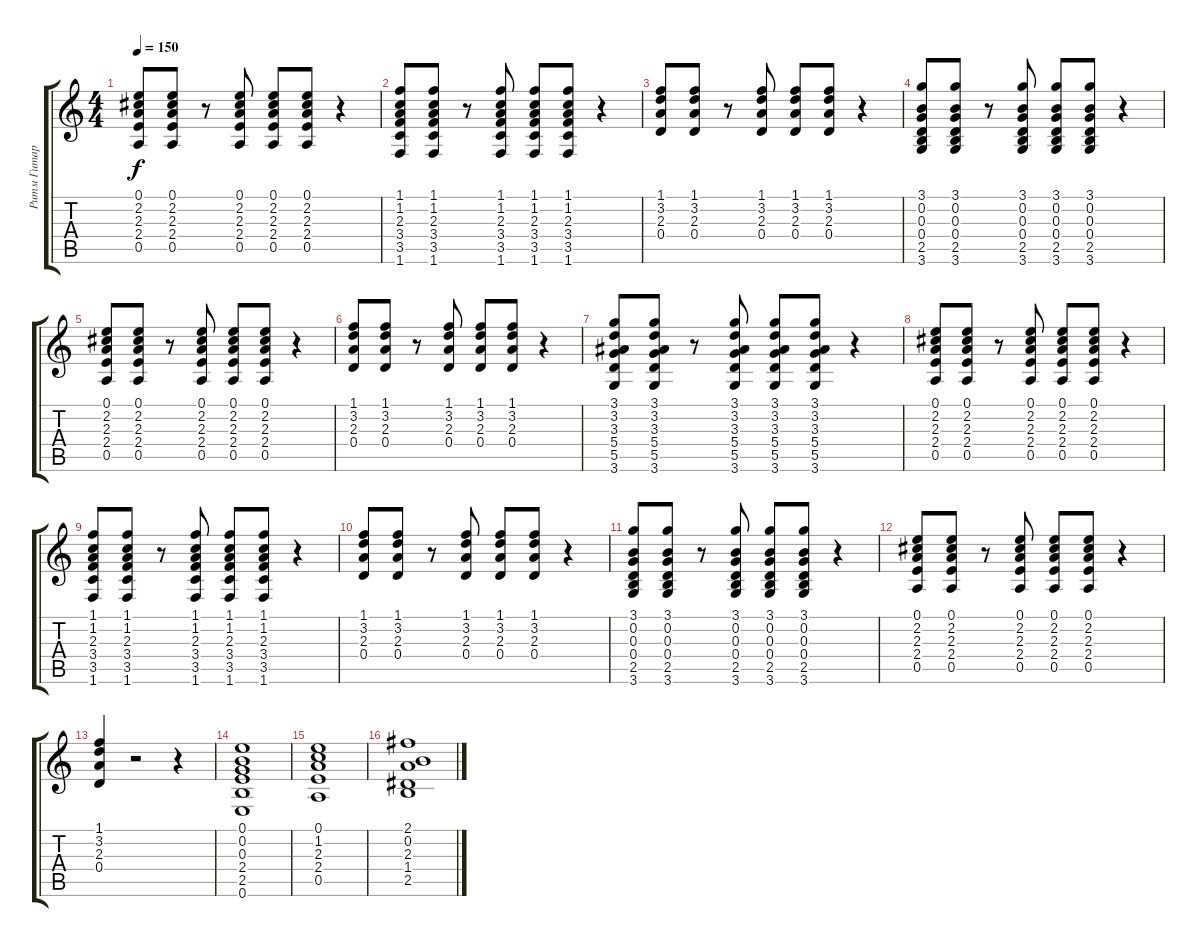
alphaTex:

\track ("Ритм Гитара" "Ритм Гитар") {instrument acousticguitarsteel}
\staff {score tabs}
\tuning (E4 B3 G3 D3 A2 E2) {hide}
\ts (4 4)
\tempo 150
\clef g2
\ks c
(0.1 2.2 2.3 2.4 0.5).8{dy f} (0.1 2.2 2.3 2.4 0.5).8 r.8 (0.1 2.2 2.3 2.4 0.5).8 (0.1 2.2 2.3 2.4 0.5).8 (0.1 2.2 2.3 2.4 0.5).8 r.4 |
(1.1 1.2 2.3 3.4 3.5 1.6).8 (1.1 1.2 2.3 3.4 3.5 1.6).8 r.8 (1.1 1.2 2.3 3.4 3.5 1.6).8 (1.1 1.2 2.3 3.4 3.5 1.6).8 (1.1 1.2 2.3 3.4 3.5 1.6).8 r.4 |
(1.1 3.2 2.3 0.4).8 (1.1 3.2 2.3 0.4).8 r.8 (1.1 3.2 2.3 0.4).8 (1.1 3.2 2.3 0.4).8 (1.1 3.2 2.3 0.4).8 r.4 |
(3.1 0.2 0.3 0.4 2.5 3.6).8 (3.1 0.2 0.3 0.4 2.5 3.6).8 r.8 (3.1 0.2 0.3 0.4 2.5 3.6).8 (3.1 0.2 0.3 0.4 2.5 3.6).8 (3.1 0.2 0.3 0.4 2.5 3.6).8 r.4 |
(0.1 2.2 2.3 2.4 0.5).8 (0.1 2.2 2.3 2.4 0.5).8 r.8 (0.1 2.2 2.3 2.4 0.5).8 (0.1 2.2 2.3 2.4 0.5).8 (0.1 2.2 2.3 2.4 0.5).8 r.4 |
(1.1 3.2 2.3 0.4).8 (1.1 3.2 2.3 0.4).8 r.8 (1.1 3.2 2.3 0.4).8 (1.1 3.2 2.3 0.4).8 (1.1 3.2 2.3 0.4).8 r.4 |
(3.1 3.2 3.3 5.4 5.5 3.6).8 (3.1 3.2 3.3 5.4 5.5 3.6).8 r.8 (3.1 3.2 3.3 5.4 5.5 3.6).8 (3.1 3.2 3.3 5.4 5.5 3.6).8 (3.1 3.2 3.3 5.4 5.5 3.6).8 r.4 |
(0.1 2.2 2.3 2.4 0.5).8 (0.1 2.2 2.3 2.4 0.5).8 r.8 (0.1 2.2 2.3 2.4 0.5).8 (0.1 2.2 2.3 2.4 0.5).8 (0.1 2.2 2.3 2.4 0.5).8 r.4 |
(1.1 1.2 2.3 3.4 3.5 1.6).8 (1.1 1.2 2.3 3.4 3.5 1.6).8 r.8 (1.1 1.2 2.3 3.4 3.5 1.6).8 (1.1 1.2 2.3 3.4 3.5 1.6).8 (1.1 1.2 2.3 3.4 3.5 1.6).8 r.4 |
(1.1 3.2 2.3 0.4).8 (1.1 3.2 2.3 0.4).8 r.8 (1.1 3.2 2.3 0.4).8 (1.1 3.2 2.3 0.4).8 (1.1 3.2 2.3 0.4).8 r.4 |
(3.1 0.2 0.3 0.4 2.5 3.6).8 (3.1 0.2 0.3 0.4 2.5 3.6).8 r.8 (3.1 0.2 0.3 0.4 2.5 3.6).8 (3.1 0.2 0.3 0.4 2.5 3.6).8 (3.1 0.2 0.3 0.4 2.5 3.6).8 r.4 |
(0.1 2.2 2.3 2.4 0.5).8 (0.1 2.2 2.3 2.4 0.5).8 r.8 (0.1 2.2 2.3 2.4 0.5).8 (0.1 2.2 2.3 2.4 0.5).8 (0.1 2.2 2.3 2.4 0.5).8 r.4 |
(1.1 3.2 2.3 0.4).4 r.2 r.4 |
(0.1 0.2 0.3 2.4 2.5 0.6).1 |
(0.1 1.2 2.3 2.4 0.5).1 |
(2.1 0.2 2.3 1.4 2.5).1
